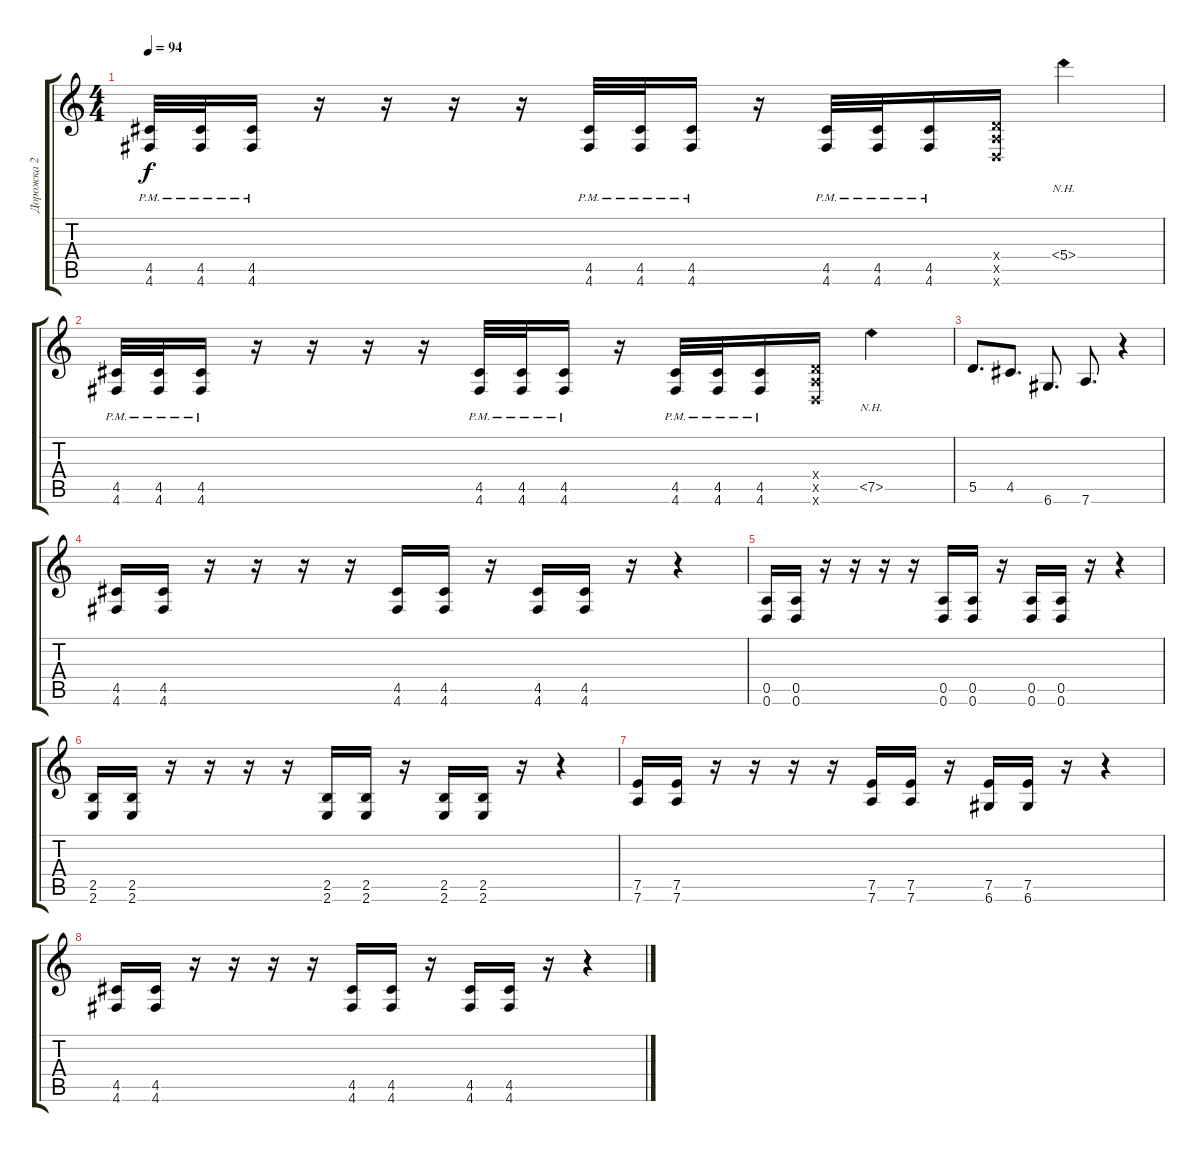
\track ("Дорожка 2" "Дорожка 2") {instrument distortionguitar}
\staff {score tabs}
\tuning (E4 B3 G3 D3 A2 D2) {hide}
\ts (4 4)
\tempo 94
\clef g2
\ks c
(4.5{pm} 4.6{pm}).32{dy f} (4.5{pm} 4.6{pm}).32 (4.5{pm} 4.6{pm}).16 r.16 r.16 r.16 r.16 (4.5{pm} 4.6{pm}).32 (4.5{pm} 4.6{pm}).32 (4.5{pm} 4.6{pm}).16 r.16 (4.5{pm} 4.6{pm}).32 (4.5{pm} 4.6{pm}).32 (4.5{pm} 4.6{pm}).16 (0.4{x} 0.5{x} 0.6{x}).16 5.4{nh}.4 |
(4.5{pm} 4.6{pm}).32 (4.5{pm} 4.6{pm}).32 (4.5{pm} 4.6{pm}).16 r.16 r.16 r.16 r.16 (4.5{pm} 4.6{pm}).32 (4.5{pm} 4.6{pm}).32 (4.5{pm} 4.6{pm}).16 r.16 (4.5{pm} 4.6{pm}).32 (4.5{pm} 4.6{pm}).32 (4.5{pm} 4.6{pm}).16 (0.4{x} 0.5{x} 0.6{x}).16 7.5{nh}.4 |
5.5.8{d} 4.5.8{d} 6.6.8{d} 7.6.8{d} r.4 |
(4.5 4.6).16 (4.5 4.6).16 r.16 r.16 r.16 r.16 (4.5 4.6).16 (4.5 4.6).16 r.16 (4.5 4.6).16 (4.5 4.6).16 r.16 r.4 |
(0.5 0.6).16 (0.5 0.6).16 r.16 r.16 r.16 r.16 (0.5 0.6).16 (0.5 0.6).16 r.16 (0.5 0.6).16 (0.5 0.6).16 r.16 r.4 |
(2.5 2.6).16 (2.5 2.6).16 r.16 r.16 r.16 r.16 (2.5 2.6).16 (2.5 2.6).16 r.16 (2.5 2.6).16 (2.5 2.6).16 r.16 r.4 |
(7.5 7.6).16 (7.5 7.6).16 r.16 r.16 r.16 r.16 (7.5 7.6).16 (7.5 7.6).16 r.16 (7.5 6.6).16 (7.5 6.6).16 r.16 r.4 |
(4.5 4.6).16 (4.5 4.6).16 r.16 r.16 r.16 r.16 (4.5 4.6).16 (4.5 4.6).16 r.16 (4.5 4.6).16 (4.5 4.6).16 r.16 r.4
